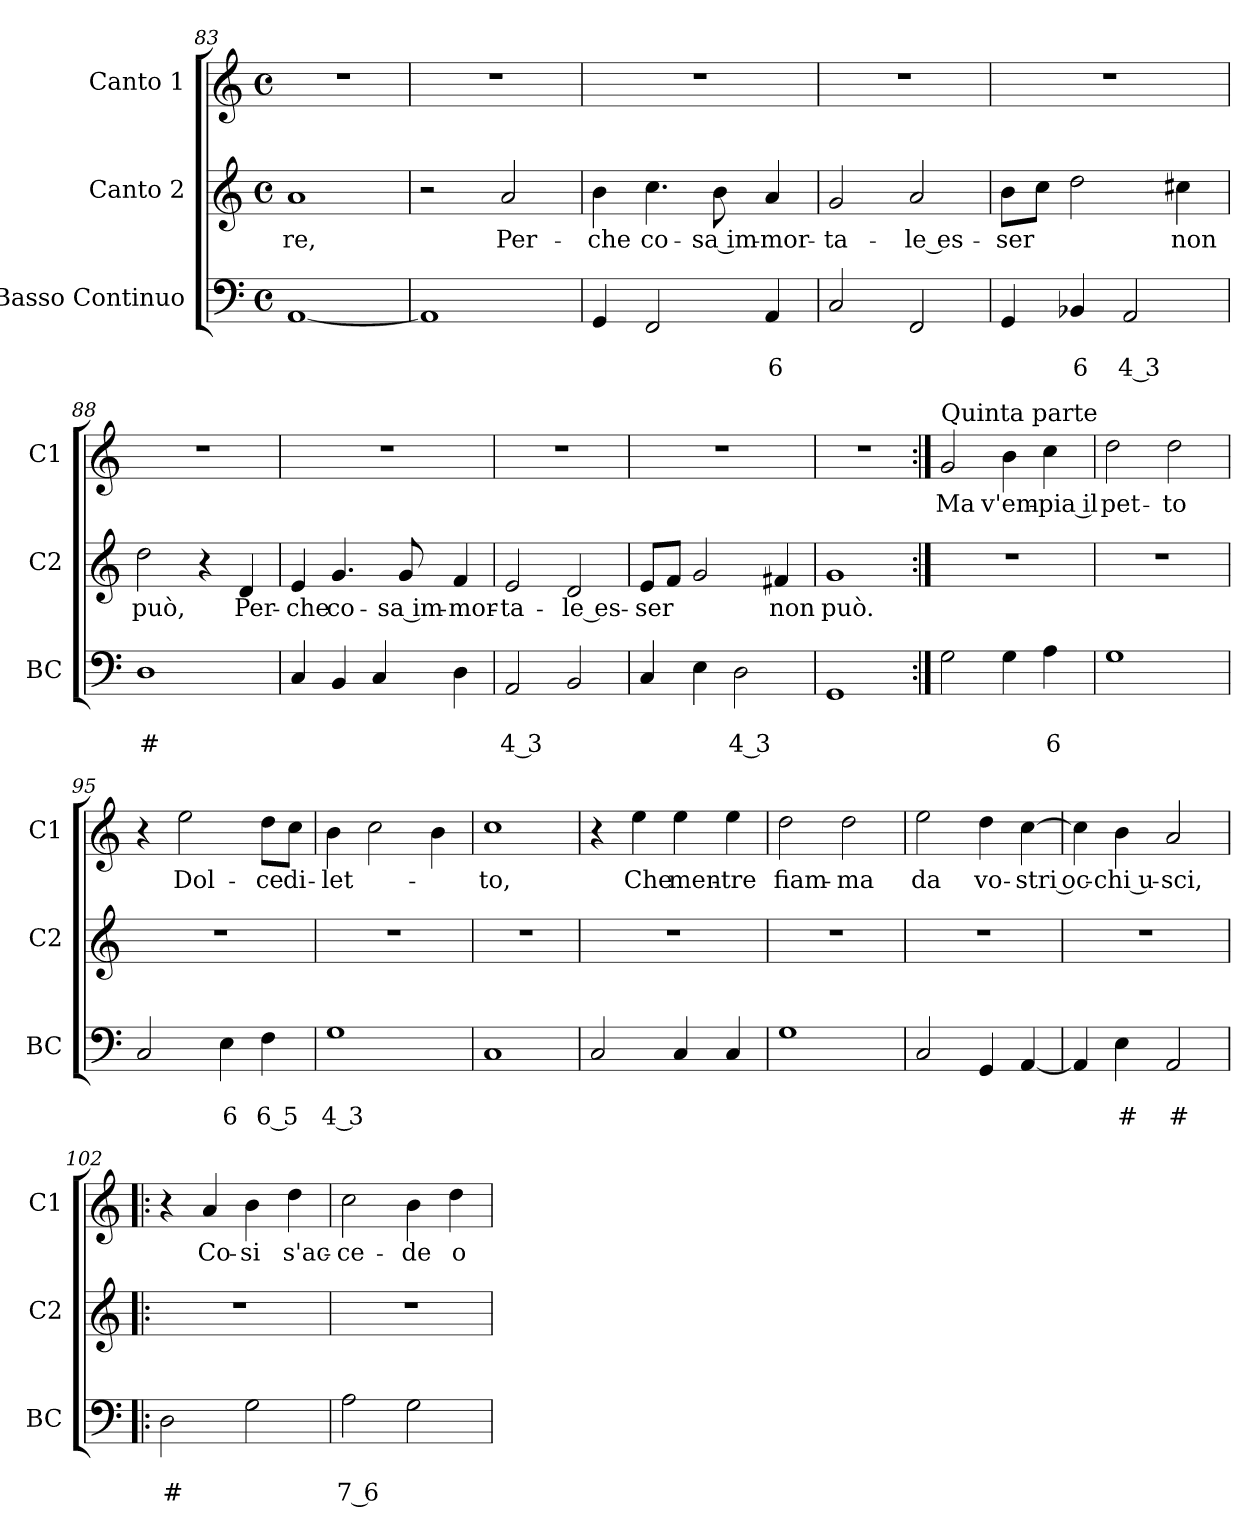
**kern	**text	**text	**kern	**text	**kern	**text
*part3	*part3	*part3	*part2	*part2	*part1	*part1
*staff3	*staff3	*staff3	*staff2	*staff2	*staff1	*staff1
*I"Basso Continuo	*	*	*I"Canto 2	*	*I"Canto 1	*
*I'BC	*	*	*I'C2	*	*I'C1	*
*clefF4	*	*	*clefG2	*	*clefG2	*
*k[]	*	*	*k[]	*	*k[]	*
*C:	*	*	*C:	*	*C:	*
*M4/4	*	*	*M4/4	*	*M4/4	*
*met(c)	*	*	*met(c)	*	*met(c)	*
=83	=83	=83	=83	=83	=83	=83
!	!	!	!	!LO:LY:b	!	!
[1AA	.	.	1a	-re,	1r	.
=84	=84	=84	=84	=84	=84	=84
1AA]	.	.	2r	.	1r	.
!	!	!	!	!LO:LY:b	!	!
.	.	.	2a/	Per-	.	.
=85	=85	=85	=85	=85	=85	=85
!	!	!	!	!LO:LY:b	!	!
4GG/	.	.	4b\	-che	1r	.
!	!	!	!	!LO:LY:b	!	!
2FF/	.	.	4.cc\	co-	.	.
!	!	!	!	!LO:LY:b	!	!
.	.	.	8b\	-sa im-	.	.
!	!	!LO:LY:b	!	!LO:LY:b	!	!
4AA/	.	6	4a/	-mor-	.	.
=86	=86	=86	=86	=86	=86	=86
!	!	!	!	!LO:LY:b	!	!
2C/	.	.	2g/	-ta-	1r	.
!	!	!	!	!LO:LY:b	!	!
2FF/	.	.	2a/	-le es-	.	.
!!LO:LB:g=z
=87	=87	=87	=87	=87	=87	=87
!	!	!	!	!LO:LY:b	!	!
4GG/	.	.	8b\L	-ser	1r	.
.	.	.	8cc\J	.	.	.
!	!	!LO:LY:b	!	!	!	!
4BB-X/	.	6	2dd\	.	.	.
!	!	!LO:LY:b	!	!	!	!
2AA/	.	4 3	.	.	.	.
!	!	!	!	!LO:LY:b	!	!
.	.	.	4cc#X\	non	.	.
=88	=88	=88	=88	=88	=88	=88
!	!	!LO:LY:b	!	!LO:LY:b	!	!
1D	.	#	2dd\	può,	1r	.
.	.	.	4r	.	.	.
!	!	!	!	!LO:LY:b	!	!
.	.	.	4d/	Per-	.	.
=89	=89	=89	=89	=89	=89	=89
!	!	!	!	!LO:LY:b	!	!
4C/	.	.	4e/	-che	1r	.
!	!	!	!	!LO:LY:b	!	!
4BB/	.	.	4.g/	co-	.	.
4C/	.	.	.	.	.	.
!	!	!	!	!LO:LY:b	!	!
.	.	.	8g/	-sa im-	.	.
!	!	!	!	!LO:LY:b	!	!
4D\	.	.	4f/	-mor-	.	.
=90	=90	=90	=90	=90	=90	=90
!	!	!LO:LY:b	!	!LO:LY:b	!	!
2AA/	.	4 3	2e/	-ta-	1r	.
!	!	!	!	!LO:LY:b	!	!
2BB/	.	.	2d/	-le es-	.	.
=91	=91	=91	=91	=91	=91	=91
!	!	!	!	!LO:LY:b	!	!
4C/	.	.	8e/L	-ser	1r	.
.	.	.	8f/J	.	.	.
4E\	.	.	2g/	.	.	.
!	!	!LO:LY:b	!	!	!	!
2D\	.	4 3	.	.	.	.
!	!	!	!	!LO:LY:b	!	!
.	.	.	4f#X/	non	.	.
=92	=92	=92	=92	=92	=92	=92
!	!	!	!	!LO:LY:b	!	!
1GG	.	.	1g	può.	1r	.
!!LO:LB:g=z
=93:|!	=93:|!	=93:|!	=93:|!	=93:|!	=93:|!	=93:|!
!	!	!	!	!	!LO:TX:a:t=Quinta parte	!
!	!	!	!	!	!	!LO:LY:b
2G\	.	.	1r	.	2g/	Ma
!	!	!	!	!	!	!LO:LY:b
4G\	.	.	.	.	4b\	v'em-
!	!	!LO:LY:b	!	!	!	!LO:LY:b
4A\	.	6	.	.	4cc\	-pia il
=94	=94	=94	=94	=94	=94	=94
!	!	!	!	!	!	!LO:LY:b
1G	.	.	1r	.	2dd\	pet-
!	!	!	!	!	!	!LO:LY:b
.	.	.	.	.	2dd\	-to
=95	=95	=95	=95	=95	=95	=95
2C/	.	.	1r	.	4r	.
!	!	!	!	!	!	!LO:LY:b
.	.	.	.	.	2ee\	Dol-
!	!	!LO:LY:b	!	!	!	!
4E\	.	6	.	.	.	.
!	!	!LO:LY:b	!	!	!	!LO:LY:b
4F\	.	6 5	.	.	8dd\L	-ce
!	!	!	!	!	!	!LO:LY:b
.	.	.	.	.	8cc\J	di-
=96	=96	=96	=96	=96	=96	=96
!	!	!LO:LY:b	!	!	!	!LO:LY:b
1G	.	4 3	1r	.	4b\	-let-
.	.	.	.	.	2cc\	.
.	.	.	.	.	4b\	.
=97	=97	=97	=97	=97	=97	=97
!	!	!	!	!	!	!LO:LY:b
1C	.	.	1r	.	1cc	-to,
=98	=98	=98	=98	=98	=98	=98
2C/	.	.	1r	.	4r	.
!	!	!	!	!	!	!LO:LY:b
.	.	.	.	.	4ee\	Che
!	!	!	!	!	!	!LO:LY:b
4C/	.	.	.	.	4ee\	men-
!	!	!	!	!	!	!LO:LY:b
4C/	.	.	.	.	4ee\	-tre
=99	=99	=99	=99	=99	=99	=99
!	!	!	!	!	!	!LO:LY:b
1G	.	.	1r	.	2dd\	fiam-
!	!	!	!	!	!	!LO:LY:b
.	.	.	.	.	2dd\	-ma
!!LO:LB:g=z
=100	=100	=100	=100	=100	=100	=100
!	!	!	!	!	!	!LO:LY:b
2C/	.	.	1r	.	2ee\	da
!	!	!	!	!	!	!LO:LY:b
4GG/	.	.	.	.	4dd\	vo-
!	!	!	!	!	!	!LO:LY:b
[4AA/	.	.	.	.	[4cc\	-stri oc-
=101	=101	=101	=101	=101	=101	=101
4AA/]	.	.	1r	.	4cc\]	.
!	!	!LO:LY:b	!	!	!	!LO:LY:b
4E\	.	#	.	.	4b\	-chi u-
!	!	!LO:LY:b	!	!	!	!LO:LY:b
2AA/	.	#	.	.	2a/	-sci,
=102!|:	=102!|:	=102!|:	=102!|:	=102!|:	=102!|:	=102!|:
!	!	!LO:LY:b	!	!	!	!
2D\	.	#	1r	.	4r	.
!	!	!	!	!	!	!LO:LY:b
.	.	.	.	.	4a/	Co-
!	!	!	!	!	!	!LO:LY:b
2G\	.	.	.	.	4b\	-si
!	!	!	!	!	!	!LO:LY:b
.	.	.	.	.	4dd\	s'ac-
=103	=103	=103	=103	=103	=103	=103
!	!	!LO:LY:b	!	!	!	!LO:LY:b
2A\	.	7 6	1r	.	2cc\	-ce-
!	!	!	!	!	!	!LO:LY:b
2G\	.	.	.	.	4b\	-de
!	!	!	!	!	!	!LO:LY:b
.	.	.	.	.	4dd\	o-
=	=	=	=	=	=	=
*-	*-	*-	*-	*-	*-	*-
